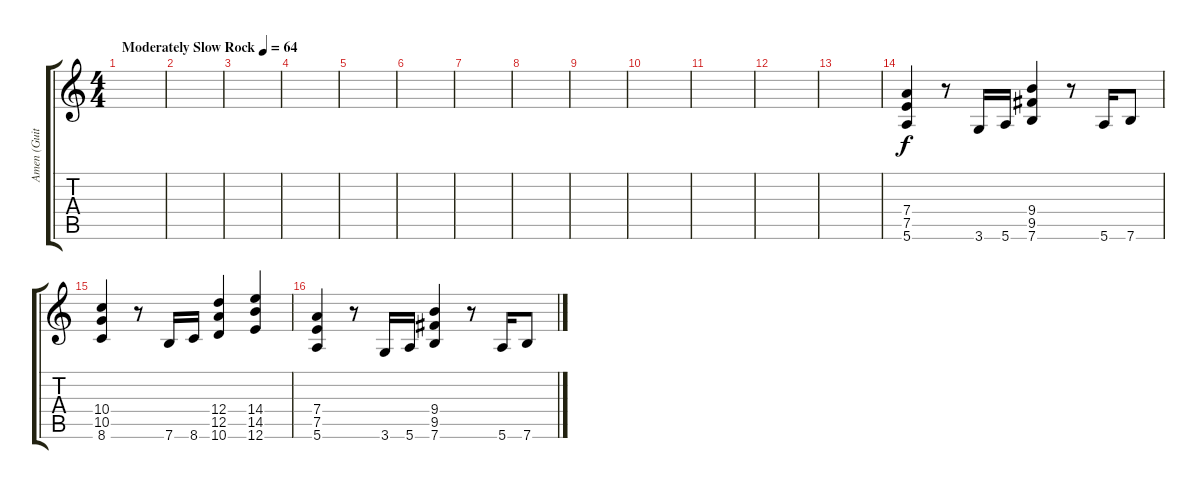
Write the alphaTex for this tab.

\track ("Amen (Guitar)" "Amen (Guit") {instrument distortionguitar}
\staff {score tabs}
\tuning (E4 B3 G3 D3 A2 E2) {hide}
\ts (4 4)
\tempo (64 "Moderately Slow Rock")
\clef g2
\ks c
|
|
|
|
|
|
|
|
|
|
|
|
|
(7.4 7.5 5.6).4 r.8 3.6.16 5.6.16 (9.4 9.5 7.6).4 r.8 5.6.16 7.6.8 |
(10.4 10.5 8.6).4 r.8 7.6.16 8.6.16 (12.4 12.5 10.6).4 (14.4 14.5 12.6).4 |
(7.4 7.5 5.6).4 r.8 3.6.16 5.6.16 (9.4 9.5 7.6).4 r.8 5.6.16 7.6.8
